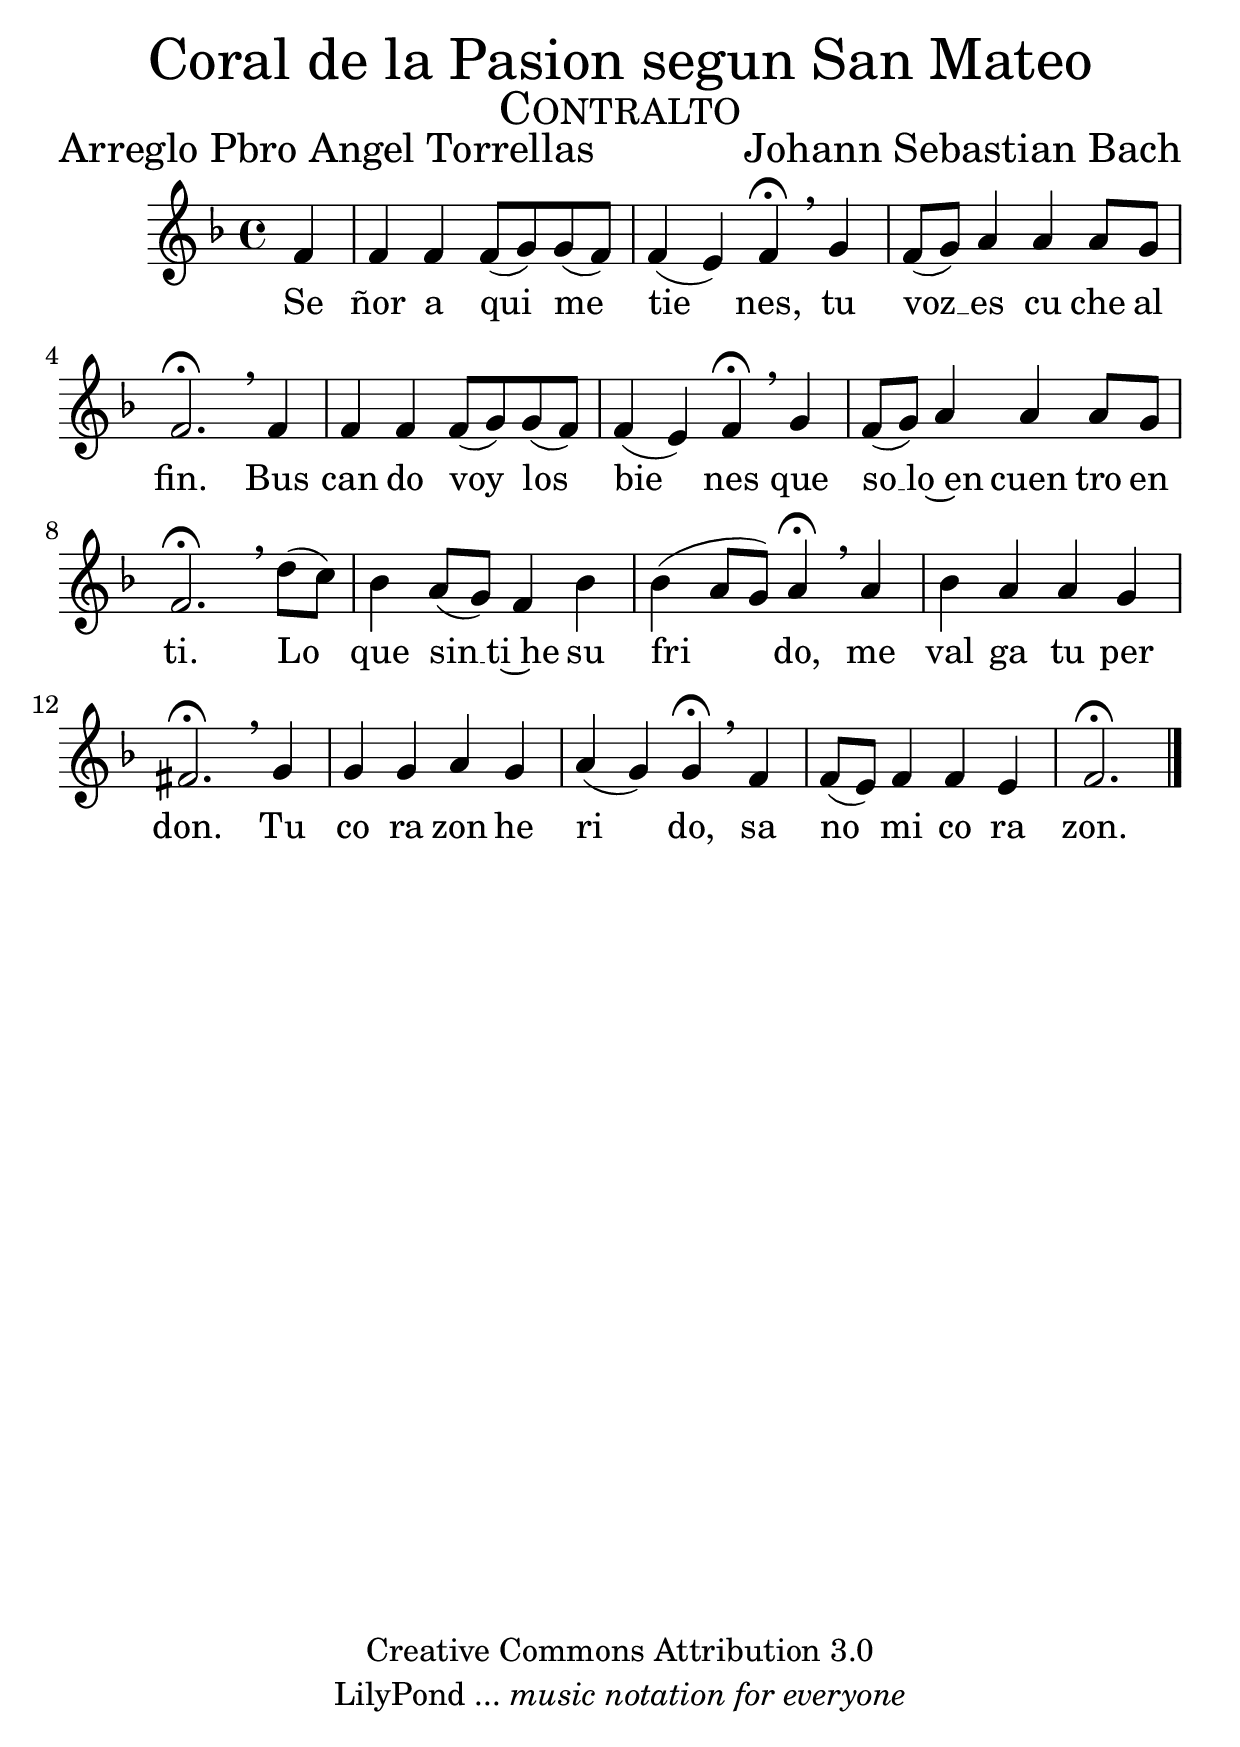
% ****************************************************************
%	Cerca de ti Señor - Alto
%	by serach.sam@
% ****************************************************************
\language "espanol"
\version "2.19.32"

% --- Includes

% --- Musica
alto_music = \relative do' {
  \dynamicUp
  %Escribir la musica aqui...
  \partial 4 fa4	|
  fa4 fa fa8( sol) sol( fa) |
  fa4( mi) fa \fermata \breathe sol |
  fa8( sol) la4 la la8 sol |
  fa2. \fermata \breathe fa4 |
  fa4 fa fa8( sol) sol( fa) |
  fa4( mi) fa \fermata \breathe sol |
  fa8( sol) la4 la la8 sol |
  fa2. \fermata \breathe re'8( do) |
  sib4 la8( sol) fa4 sib |
  sib4( la8 sol) la4 \fermata \breathe la4 |
  sib4 la la sol	|
  fas2. \fermata \breathe sol4 |
  sol4 sol la sol	|
  la4( sol) sol4 \fermata \breathe fa |
  fa8( mi) fa4 fa mi	|
  \partial 2. fa2. \fermata |
}

alto_letra = \lyricmode { 
  Se ñor a qui me tie nes, tu voz __ es cu che al fin.
  Bus can do voy los bie nes que so __ lo~en cuen tro en ti.
  Lo que sin __ ti~he su fri do, me val ga tu per don.
  Tu co ra zon he ri do, sa no mi co ra zon.
}


% --- Tamaño del pentagrama
#(set-global-staff-size 28)

% --- Parametro globales
global = { \key fa \major \time 4/4 s1*16 \bar "|." }

% --- Cabecera
\markup { \fill-line { \center-column { \fontsize #5 "Coral de la Pasion segun San Mateo" \fontsize #3 \smallCaps "Contralto" } } }
\markup { \fill-line { \center-column { \fontsize #2 "Arreglo Pbro Angel Torrellas" } \center-column { \fontsize #2 "Johann Sebastian Bach" } } }
\header {
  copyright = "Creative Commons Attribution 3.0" 
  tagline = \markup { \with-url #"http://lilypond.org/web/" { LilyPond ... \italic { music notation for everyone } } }
  breakbefore = ##t
}

% --- Partitura
\score {
  <<
    \new Staff { <<
      \set Staff.midiInstrument = #"piano"
      \new Voice = "alto" <<
        \global
        \alto_music
      >>
      \new Lyrics \lyricsto "alto" \alto_letra
    >>}
  >>
  \midi {}
  \layout {}
}

% --- Pagina
\paper {
  #( set-default-paper-size "letter" )
}